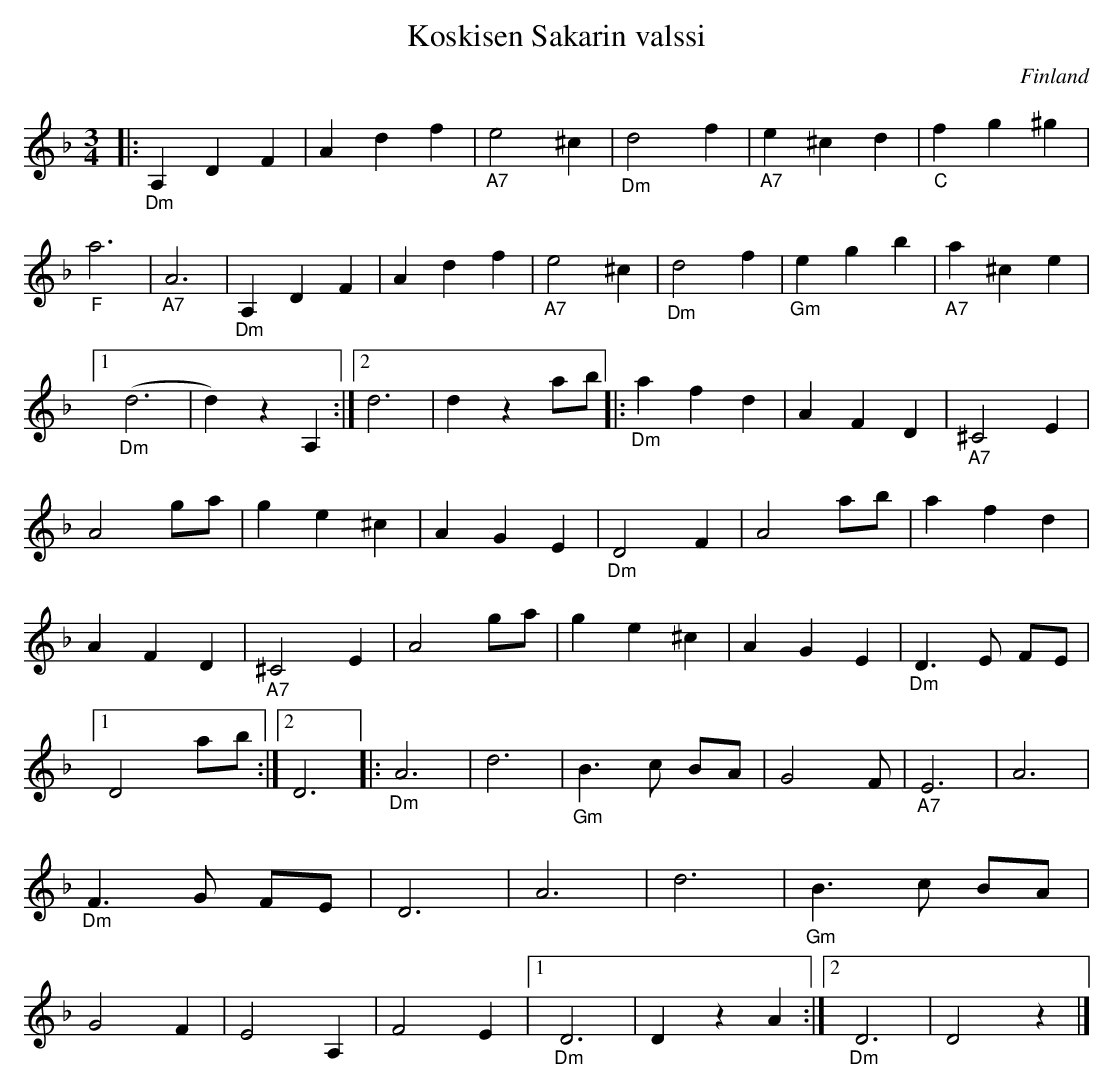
X:1
T:Koskisen Sakarin valssi
O:Finland
M:3/4
L:1/8
K:Dm
|: "_Dm" A,2 D2 F2 | A2 d2 f2 |"_A7" e4 ^c2 |"_Dm" d4 f2 |"_A7" e2 ^c2 d2 |"_C" f2 g2 ^g2 |"_F" a6 |"_A7" A6 |"_Dm" A,2 D2 F2 | A2 d2 f2 |"_A7" e4 ^c2 |"_Dm" d4 f2 |"_Gm" e2 g2 b2 |"_A7" a2 ^c2 e2 |1 "_Dm" (d6 | d2) z2 A,2 :|2 d6 | d2 z2 ab |: "_Dm" a2 f2 d2 | A2 F2 D2 |"_A7" ^C4 E2 | A4 ga | g2 e2 ^c2 | A2 G2 E2 |"_Dm" D4 F2 | A4 ab | a2 f2 d2 | A2 F2 D2 |"_A7" ^C4 E2 | A4 ga | g2 e2 ^c2 | A2 G2 E2 |"_Dm" D3 E FE |1 D4 ab :|2 D6 |: "_Dm" A6 | d6 |"_Gm" B3 c BA | G4 F 2 |"_A7" E6 | A6 |"_Dm" F3 G FE | D6 | A6 | d6 |"_Gm" B3 c BA | G4 F2 | E4 A,2 | F4 E2 |1 "_Dm" D6 | D2 z2 A2 :|2 "_Dm" D6 | D4 z2 |]
